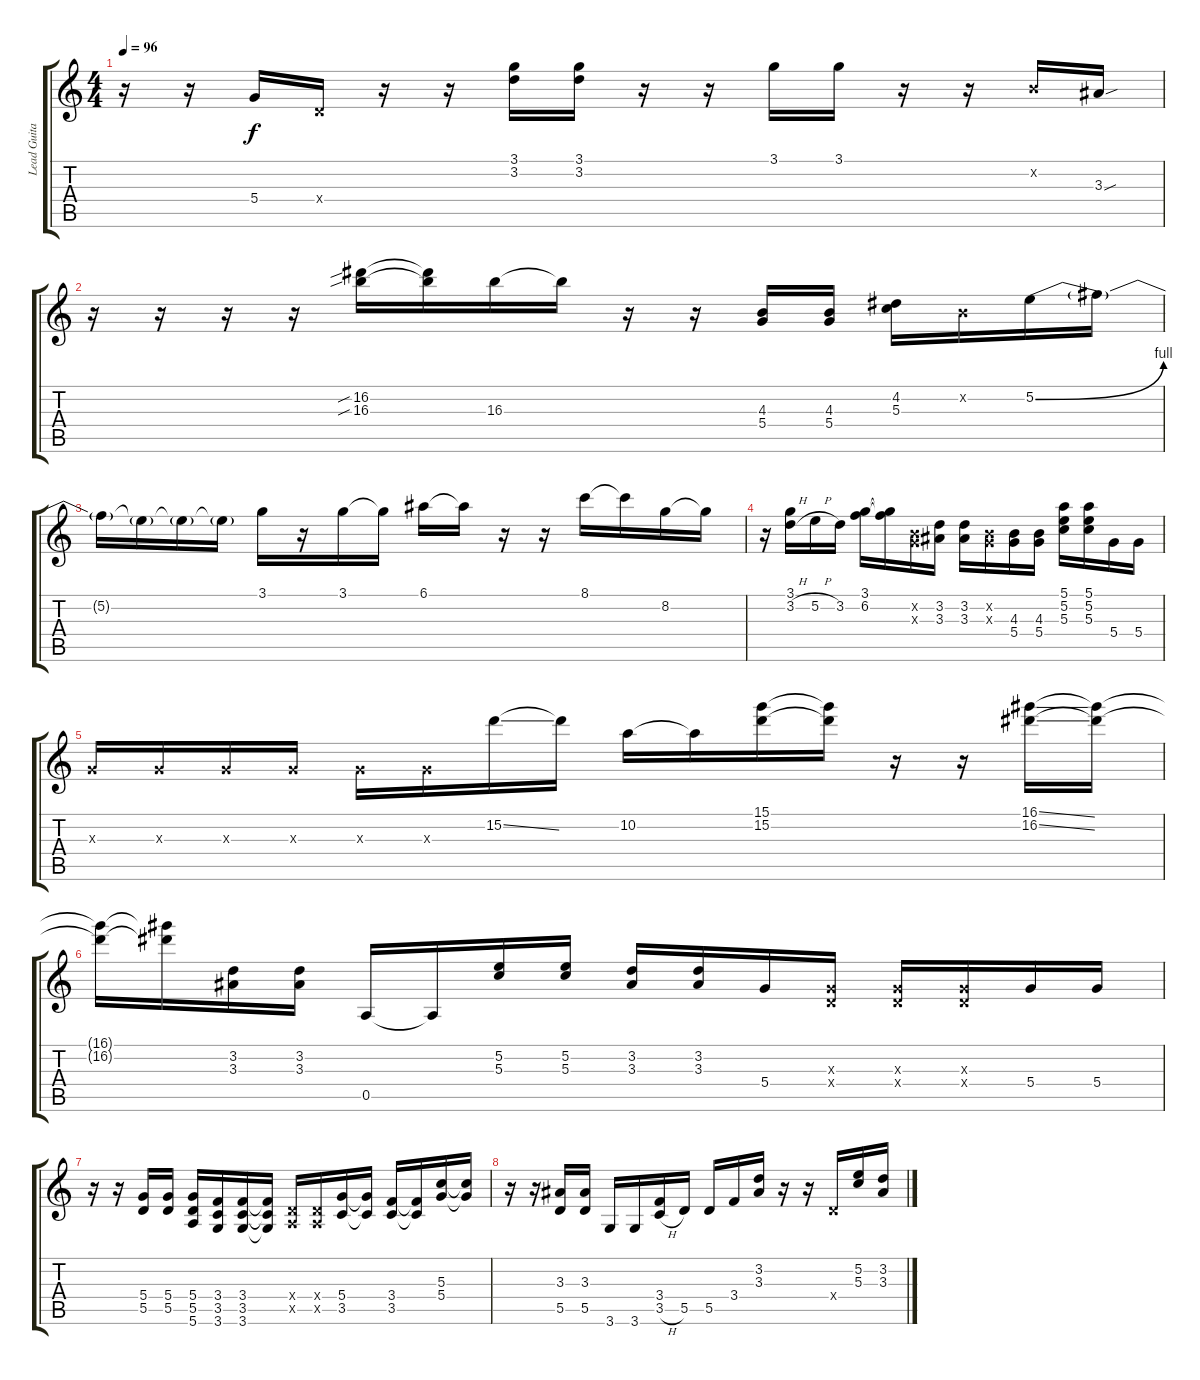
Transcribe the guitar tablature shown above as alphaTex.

\track ("Lead Guitar" "Lead Guita") {instrument overdrivenguitar}
\staff {score tabs}
\tuning (E4 B3 G3 D3 A2 E2) {hide}
\ts (4 4)
\tempo 96
\clef g2
\ks c
r.16{dy f} r.16 5.4.16 0.4{x}.16 r.16 r.16 (3.1 3.2).16 (3.1 3.2).16 r.16 r.16 3.1.16 3.1.16 r.16 r.16 0.2{x}.16 3.3{sou}.16 |
r.16 r.16 r.16 r.16 (16.2{sib} 16.3{sib}).16 (16.2{t} 16.3{t}).16 16.3.16 16.3{t}.16 r.16 r.16 (4.3 5.4).16 (4.3 5.4).16 (4.2 5.3).16 0.2{x}.16 5.2{be (bend 0 0 60 4)}.16 5.2{t}.16 |
5.2{t}.16 5.2{t}.16 5.2{t}.16 5.2{t}.16 3.1.16 r.16 3.1.16 3.1{t}.16 6.1.16 6.1{t}.16 r.16 r.16 8.1.16 8.1{t}.16 8.2.16 8.2{t}.16 |
r.16 (3.1 3.2{h}).16 5.2{h}.16 3.2.16 (3.1 6.2).16 (3.1{t} 6.2{t}).16 (0.2{x} 0.3{x}).16 (3.2 3.3).16 (3.2 3.3).16 (0.2{x} 0.3{x}).16 (4.3 5.4).16 (4.3 5.4).16 (5.1 5.2 5.3).16 (5.1 5.2 5.3).16 5.4.16 5.4.16 |
0.3{x}.16 0.3{x}.16 0.3{x}.16 0.3{x}.16 0.3{x}.16 0.3{x}.16 15.2{ss}.16 15.2{t}.16 10.2.16 10.2{t}.16 (15.1 15.2).16 (15.1{t} 15.2{t}).16 r.16 r.16 (16.1{ss} 16.2{ss}).16 (16.1{t} 16.2{t}).16 |
(16.1{t} 16.2{t}).16 (16.1{t} 16.2{t}).16 (3.2 3.3).16 (3.2 3.3).16 0.5.16 0.5{t}.16 (5.2 5.3).16 (5.2 5.3).16 (3.2 3.3).16 (3.2 3.3).16 5.4.16 (0.3{x} 0.4{x}).16 (0.3{x} 0.4{x}).16 (0.3{x} 0.4{x}).16 5.4.16 5.4.16 |
r.16 r.16 (5.4 5.5).16 (5.4 5.5).16 (5.4 5.5 5.6).16 (3.4 3.5 3.6).16 (3.4 3.5 3.6).16 (3.4{t} 3.5{t} 3.6{t}).16 (0.4{x} 0.5{x}).16 (0.4{x} 0.5{x}).16 (5.4 3.5).16 (5.4{t} 3.5{t}).16 (3.4 3.5).16 (3.4{t} 3.5{t}).16 (5.3 5.4).16 (5.3{t} 5.4{t}).16 |
r.16 r.16 (3.3 5.5).16 (3.3 5.5).16 3.6.16 3.6.16 (3.4 3.5{h}).16 5.5.16 5.5.16 3.4.16 (3.2 3.3).16 r.16 r.16 0.4{x}.16 (5.2 5.3).16 (3.2 3.3).16
